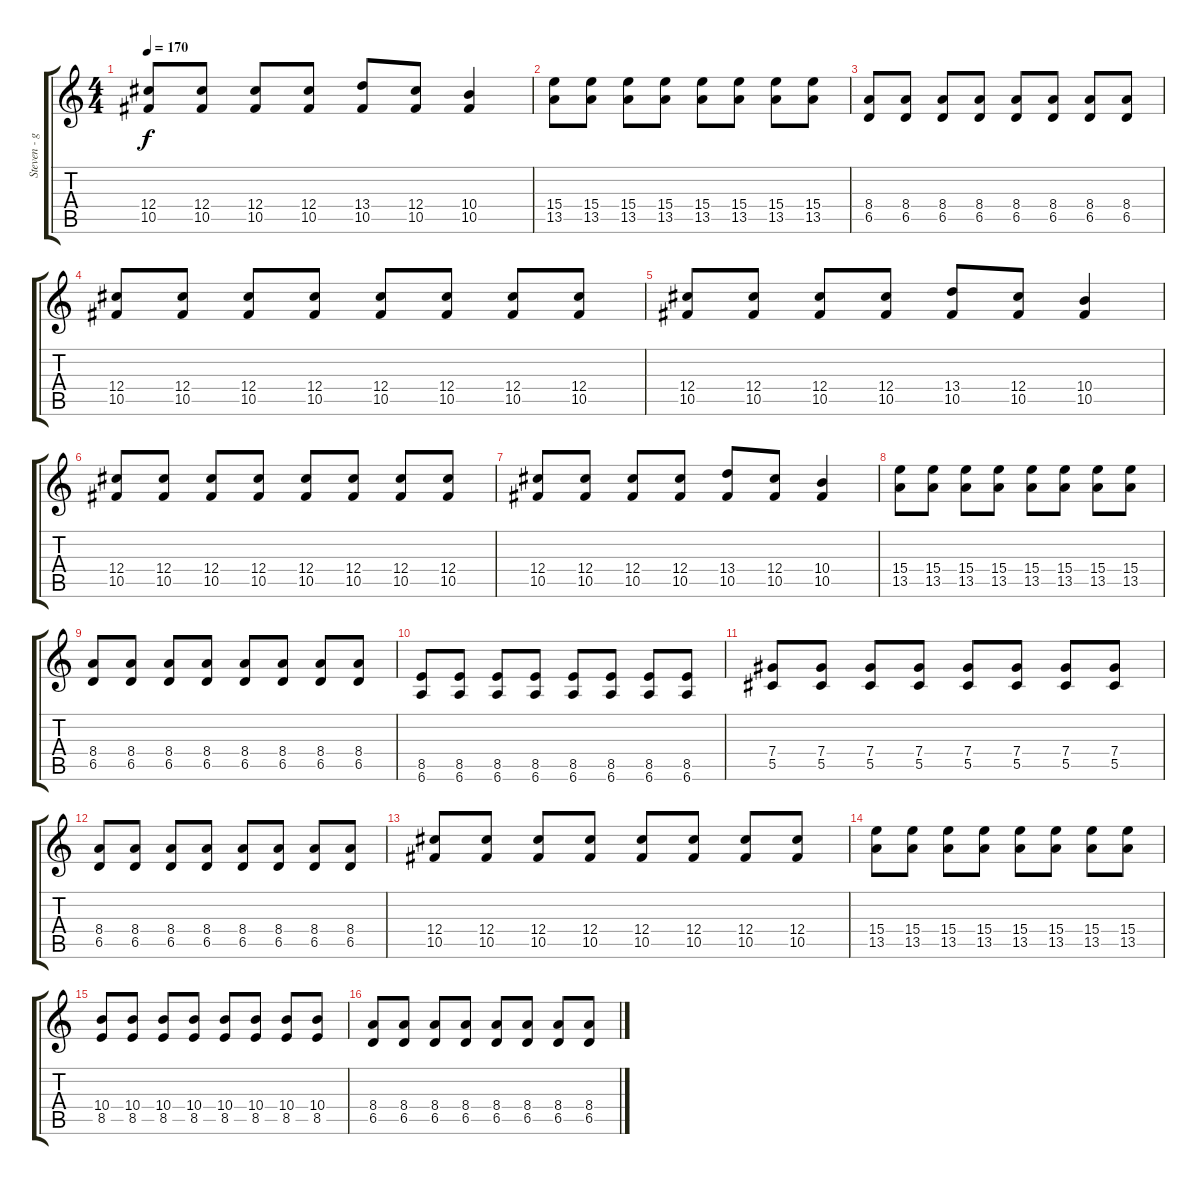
\track ("Steven - gtr" "Steven - g") {instrument overdrivenguitar}
\staff {score tabs}
\tuning (Eb4 Bb3 Gb3 Db3 Ab2 Eb2) {hide}
\ts (4 4)
\tempo 170
\clef g2
\ks c
(12.4 10.5).8{dy f} (12.4 10.5).8 (12.4 10.5).8 (12.4 10.5).8 (13.4 10.5).8 (12.4 10.5).8 (10.4 10.5).4 |
(15.4 13.5).8 (15.4 13.5).8 (15.4 13.5).8 (15.4 13.5).8 (15.4 13.5).8 (15.4 13.5).8 (15.4 13.5).8 (15.4 13.5).8 |
(8.4 6.5).8 (8.4 6.5).8 (8.4 6.5).8 (8.4 6.5).8 (8.4 6.5).8 (8.4 6.5).8 (8.4 6.5).8 (8.4 6.5).8 |
(12.4 10.5).8 (12.4 10.5).8 (12.4 10.5).8 (12.4 10.5).8 (12.4 10.5).8 (12.4 10.5).8 (12.4 10.5).8 (12.4 10.5).8 |
(12.4 10.5).8 (12.4 10.5).8 (12.4 10.5).8 (12.4 10.5).8 (13.4 10.5).8 (12.4 10.5).8 (10.4 10.5).4 |
(12.4 10.5).8 (12.4 10.5).8 (12.4 10.5).8 (12.4 10.5).8 (12.4 10.5).8 (12.4 10.5).8 (12.4 10.5).8 (12.4 10.5).8 |
(12.4 10.5).8 (12.4 10.5).8 (12.4 10.5).8 (12.4 10.5).8 (13.4 10.5).8 (12.4 10.5).8 (10.4 10.5).4 |
(15.4 13.5).8 (15.4 13.5).8 (15.4 13.5).8 (15.4 13.5).8 (15.4 13.5).8 (15.4 13.5).8 (15.4 13.5).8 (15.4 13.5).8 |
(8.4 6.5).8 (8.4 6.5).8 (8.4 6.5).8 (8.4 6.5).8 (8.4 6.5).8 (8.4 6.5).8 (8.4 6.5).8 (8.4 6.5).8 |
(8.5 6.6).8 (8.5 6.6).8 (8.5 6.6).8 (8.5 6.6).8 (8.5 6.6).8 (8.5 6.6).8 (8.5 6.6).8 (8.5 6.6).8 |
(7.4 5.5).8 (7.4 5.5).8 (7.4 5.5).8 (7.4 5.5).8 (7.4 5.5).8 (7.4 5.5).8 (7.4 5.5).8 (7.4 5.5).8 |
(8.4 6.5).8 (8.4 6.5).8 (8.4 6.5).8 (8.4 6.5).8 (8.4 6.5).8 (8.4 6.5).8 (8.4 6.5).8 (8.4 6.5).8 |
(12.4 10.5).8 (12.4 10.5).8 (12.4 10.5).8 (12.4 10.5).8 (12.4 10.5).8 (12.4 10.5).8 (12.4 10.5).8 (12.4 10.5).8 |
(15.4 13.5).8 (15.4 13.5).8 (15.4 13.5).8 (15.4 13.5).8 (15.4 13.5).8 (15.4 13.5).8 (15.4 13.5).8 (15.4 13.5).8 |
(10.4 8.5).8 (10.4 8.5).8 (10.4 8.5).8 (10.4 8.5).8 (10.4 8.5).8 (10.4 8.5).8 (10.4 8.5).8 (10.4 8.5).8 |
(8.4 6.5).8 (8.4 6.5).8 (8.4 6.5).8 (8.4 6.5).8 (8.4 6.5).8 (8.4 6.5).8 (8.4 6.5).8 (8.4 6.5).8
